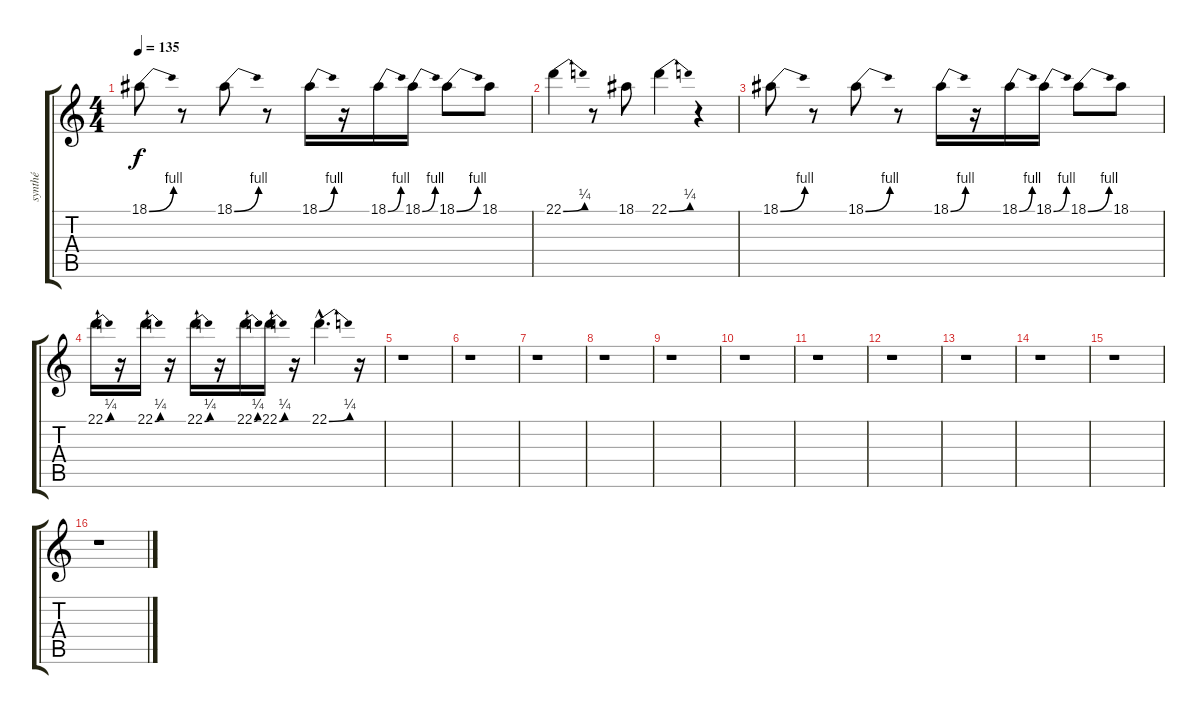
\track ("synthé" "synthé") {instrument drawbarorgan}
\staff {score tabs}
\tuning (E4 B3 G3 D3 A2 E2) {hide}
\ts (4 4)
\tempo 135
\clef g2
\ks c
18.1{be (bend 0 0 60 4)}.8{dy f} r.8 18.1{be (bend 0 0 60 4)}.8 r.8 18.1{be (bend 0 0 60 4)}.16 r.16 18.1{be (bend 0 0 60 4)}.16 18.1{be (bend 0 0 60 4)}.16 18.1{be (bend 0 0 60 4)}.8 18.1.8 |
22.1{be (bend 0 0 60 1)}.4 r.8 18.1.8 22.1{be (bend 0 0 60 1)}.4 r.4 |
18.1{be (bend 0 0 60 4)}.8 r.8 18.1{be (bend 0 0 60 4)}.8 r.8 18.1{be (bend 0 0 60 4)}.16 r.16 18.1{be (bend 0 0 60 4)}.16 18.1{be (bend 0 0 60 4)}.16 18.1{be (bend 0 0 60 4)}.8 18.1.8 |
22.1{be (bend 0 0 60 1)}.16 r.16 22.1{be (bend 0 0 60 1)}.16 r.16 22.1{be (bend 0 0 60 1)}.16 r.16 22.1{be (bend 0 0 60 1)}.16 22.1{be (bend 0 0 60 1)}.16 r.16 22.1{be (bend 0 0 60 1) hac}.4{d} r.16 |
r.1 |
r.1 |
r.1 |
r.1 |
r.1 |
r.1 |
r.1 |
r.1 |
r.1 |
r.1 |
r.1 |
r.1
